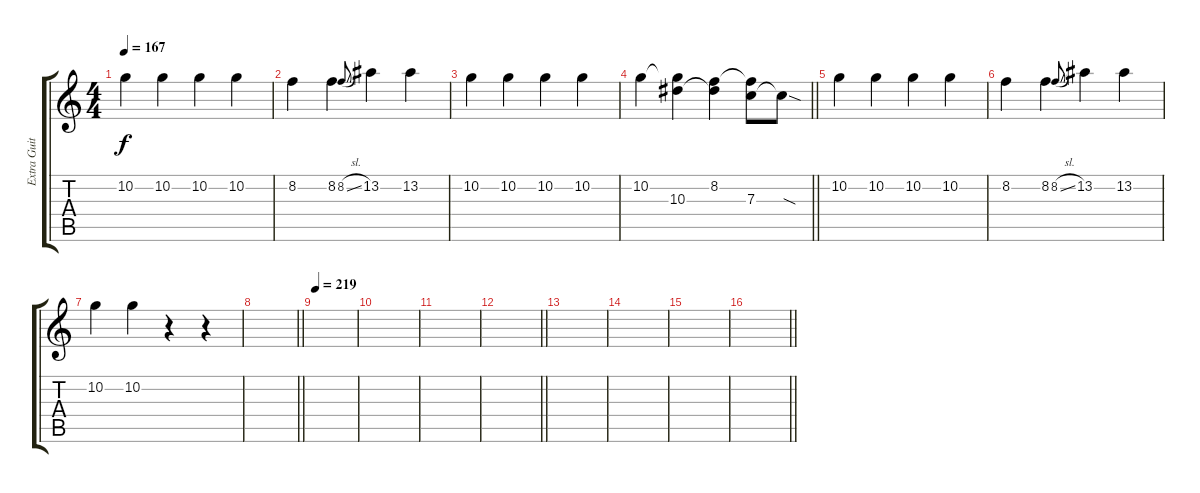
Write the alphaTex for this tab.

\track ("Extra Guitar" "Extra Guit") {instrument overdrivenguitar}
\staff {score tabs}
\tuning (D4 A3 F3 C3 G2 C2) {hide}
\ts (4 4)
\section ("" "")
\tempo 167
\clef g2
\ks c
10.2.4{dy f} 10.2.4 10.2.4 10.2.4 |
8.2.4 8.2.4 8.2{sl}.8{gr onbeat} 13.2.4 13.2.4 |
10.2.4 10.2.4 10.2.4 10.2.4 |
\barLineRight lightlight
10.2.4 (10.2{t} 10.3).4 (8.2 10.3{t}).4 (8.2{t} 7.3).8 7.3{sod t}.8 |
10.2.4 10.2.4 10.2.4 10.2.4 |
8.2.4 8.2.4 8.2{sl}.8{gr onbeat} 13.2.4 13.2.4 |
10.2.4 10.2.4 r.4 r.4 |
\barLineRight lightlight
|
\section ("" "")
\tempo 219
|
|
|
\barLineRight lightlight
|
|
|
|
\barLineRight lightlight
